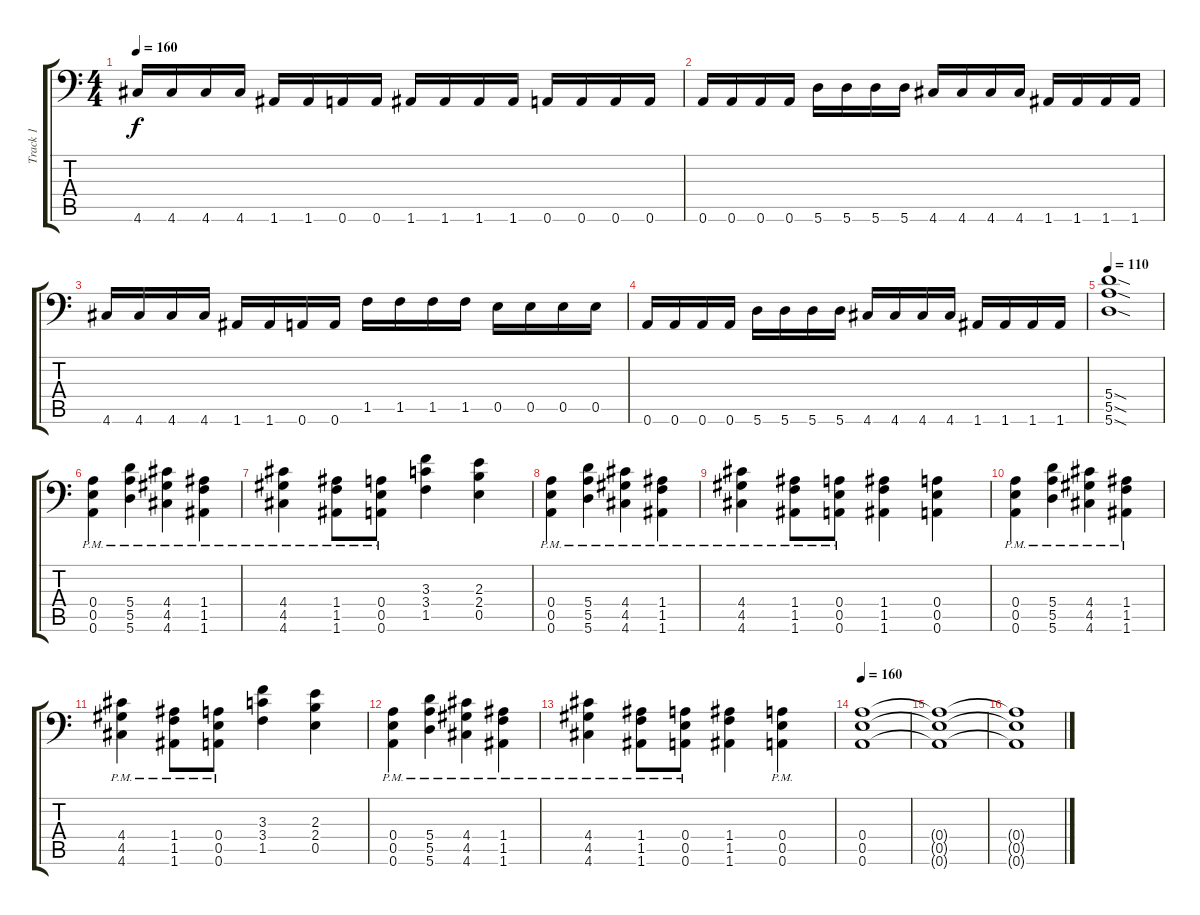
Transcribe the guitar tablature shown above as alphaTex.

\track ("Track 1" "Track 1") {instrument distortionguitar}
\staff {score tabs}
\tuning (B3 Gb3 D3 A2 E2 A1) {hide}
\ts (4 4)
\tempo 160
\clef f4
\ks c
4.6.16{dy f} 4.6.16 4.6.16 4.6.16 1.6.16 1.6.16 0.6.16 0.6.16 1.6.16 1.6.16 1.6.16 1.6.16 0.6.16 0.6.16 0.6.16 0.6.16 |
0.6.16 0.6.16 0.6.16 0.6.16 5.6.16 5.6.16 5.6.16 5.6.16 4.6.16 4.6.16 4.6.16 4.6.16 1.6.16 1.6.16 1.6.16 1.6.16 |
4.6.16 4.6.16 4.6.16 4.6.16 1.6.16 1.6.16 0.6.16 0.6.16 1.5.16 1.5.16 1.5.16 1.5.16 0.5.16 0.5.16 0.5.16 0.5.16 |
0.6.16 0.6.16 0.6.16 0.6.16 5.6.16 5.6.16 5.6.16 5.6.16 4.6.16 4.6.16 4.6.16 4.6.16 1.6.16 1.6.16 1.6.16 1.6.16 |
\tempo 110
(5.4{sod} 5.5{sod} 5.6{sod}).1 |
(0.4{pm} 0.5{pm} 0.6{pm}).4 (5.4{pm} 5.5{pm} 5.6{pm}).4 (4.4{pm} 4.5{pm} 4.6{pm}).4 (1.4{pm} 1.5{pm} 1.6{pm}).4 |
(4.4{pm} 4.5{pm} 4.6{pm}).4 (1.4{pm} 1.5{pm} 1.6{pm}).8 (0.4{pm} 0.5{pm} 0.6{pm}).8 (3.3 3.4 1.5).4 (2.3 2.4 0.5).4 |
(0.4{pm} 0.5{pm} 0.6{pm}).4 (5.4{pm} 5.5{pm} 5.6{pm}).4 (4.4{pm} 4.5{pm} 4.6{pm}).4 (1.4{pm} 1.5{pm} 1.6{pm}).4 |
(4.4{pm} 4.5{pm} 4.6{pm}).4 (1.4{pm} 1.5{pm} 1.6{pm}).8 (0.4{pm} 0.5{pm} 0.6{pm}).8 (1.4 1.5 1.6).4 (0.4 0.5 0.6).4 |
(0.4{pm} 0.5{pm} 0.6{pm}).4 (5.4{pm} 5.5{pm} 5.6{pm}).4 (4.4{pm} 4.5{pm} 4.6{pm}).4 (1.4{pm} 1.5{pm} 1.6{pm}).4 |
(4.4{pm} 4.5{pm} 4.6{pm}).4 (1.4{pm} 1.5{pm} 1.6{pm}).8 (0.4{pm} 0.5{pm} 0.6{pm}).8 (3.3 3.4 1.5).4 (2.3 2.4 0.5).4 |
(0.4{pm} 0.5{pm} 0.6{pm}).4 (5.4{pm} 5.5{pm} 5.6{pm}).4 (4.4{pm} 4.5{pm} 4.6{pm}).4 (1.4{pm} 1.5{pm} 1.6{pm}).4 |
(4.4{pm} 4.5{pm} 4.6{pm}).4 (1.4{pm} 1.5{pm} 1.6{pm}).8 (0.4{pm} 0.5{pm} 0.6{pm}).8 (1.4 1.5 1.6).4 (0.4{pm} 0.5{pm} 0.6{pm}).4 |
\tempo 160
(0.4 0.5 0.6).1 |
(0.4{t} 0.5{t} 0.6{t}).1 |
(0.4{t} 0.5{t} 0.6{t}).1
